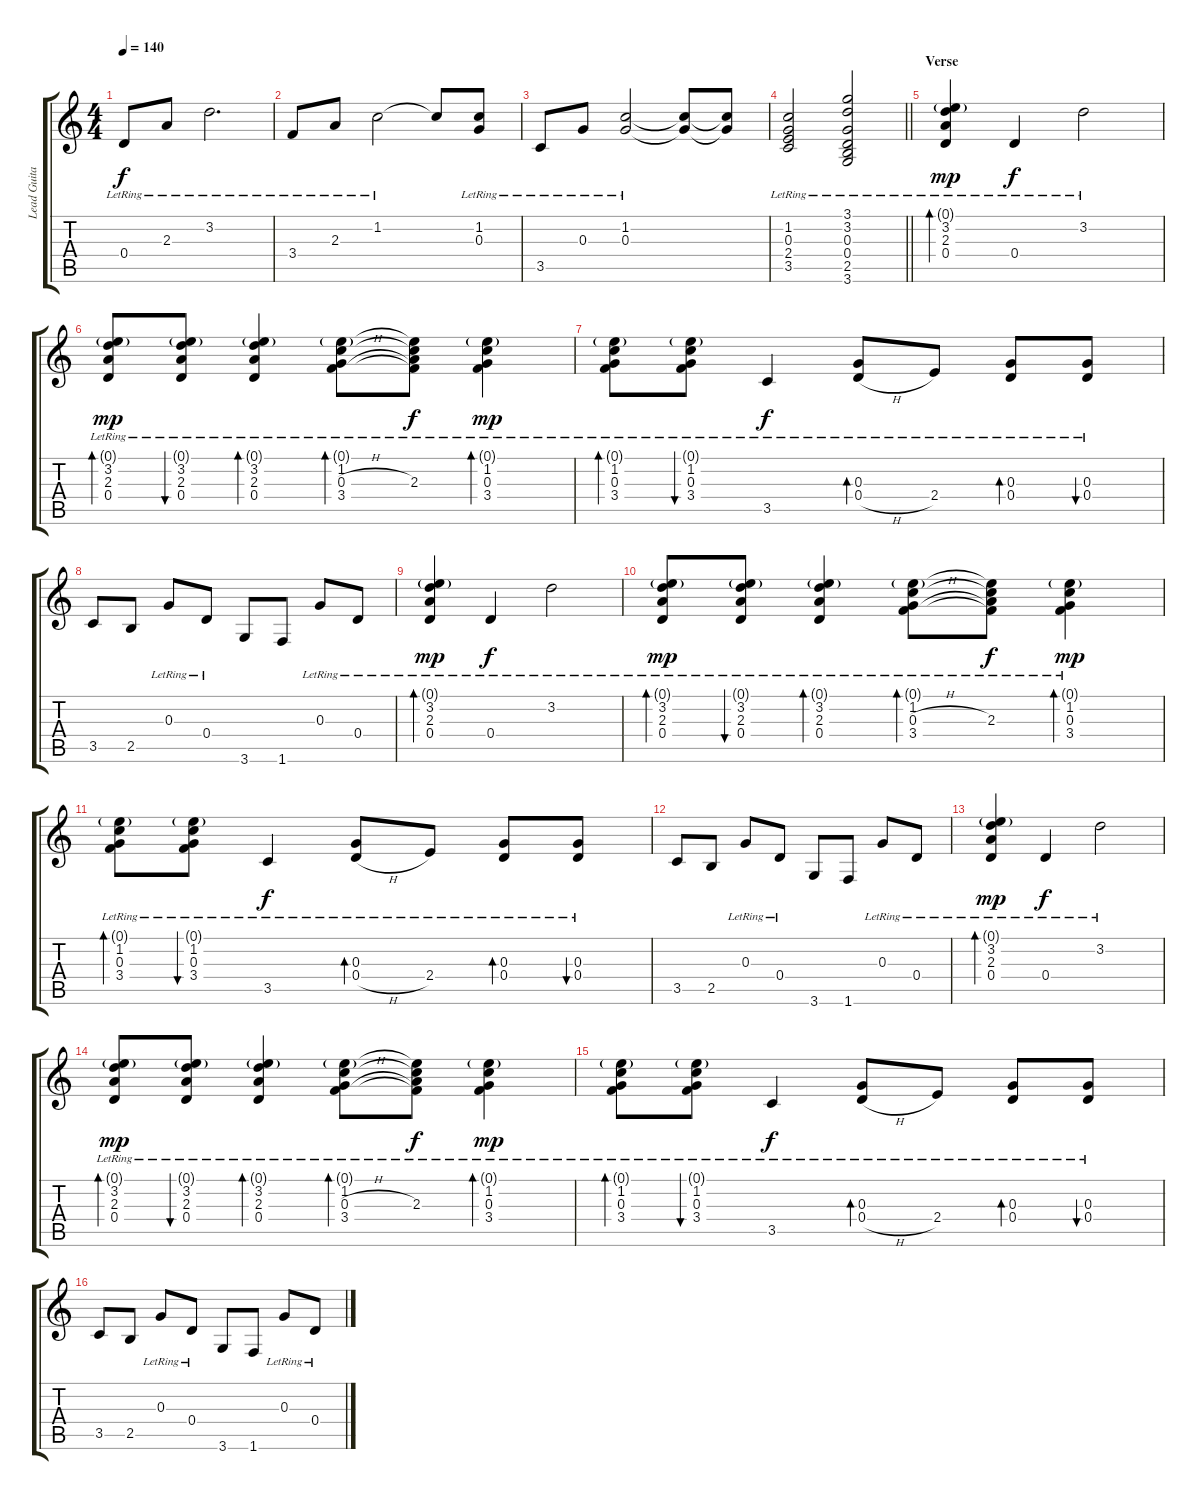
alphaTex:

\track ("Lead Guitar" "Lead Guita") {instrument acousticguitarsteel}
\staff {score tabs}
\tuning (E4 B3 G3 D3 A2 E2) {hide}
\ts (4 4)
\tempo 140
\clef g2
\ks c
0.4{lr}.8{dy f} 2.3{lr}.8 3.2{lr}.2{d} |
3.4{lr}.8 2.3{lr}.8 1.2{lr}.2 1.2{t}.8 (1.2{lr} 0.3).8 |
3.5{lr}.8 0.3{lr}.8 (1.2{lr} 0.3{lr}).2 (1.2{t} 0.3{t}).8 (1.2{t} 0.3{t}).8 |
\barLineRight lightlight
(1.2{lr} 0.3{lr} 2.4{lr} 3.5{lr}).2 (3.1 3.2{lr} 0.3{lr} 0.4{lr} 2.5{lr} 3.6).2 |
\section ("" "Verse")
(0.1{g lr} 3.2{lr} 2.3{lr} 0.4{lr}).4{bd 240 dy mp} 0.4{lr}.4{dy f} 3.2{lr}.2 |
(0.1{g} 3.2 2.3 0.4{lr}).8{bd 240 dy mp} (0.1{g} 3.2 2.3 0.4{lr}).8{bu 240} (0.1{g} 3.2 2.3 0.4{lr}).4{bd 240} (0.1{g} 1.2 0.3{h} 3.4{lr}).8{bd 240} (0.1{t} 1.2{t} 2.3{lr} 3.4{t}).8{dy f} (0.1{g} 1.2 0.3 3.4{lr}).4{bd 240 dy mp} |
(0.1{g lr} 1.2{lr} 0.3{lr} 3.4{lr}).8{bd 240} (0.1{g lr} 1.2{lr} 0.3{lr} 3.4{lr}).8{bu 240} 3.5{lr}.4{dy f} (0.3{lr} 0.4{h lr}).8{bd 240} 2.4{lr}.8 (0.3{lr} 0.4{lr}).8{bd 240} (0.3 0.4{lr}).8{bu 240} |
3.5.8 2.5.8 0.3{lr}.8 0.4{lr}.8 3.6.8 1.6.8 0.3{lr}.8 0.4{lr}.8 |
(0.1{g lr} 3.2{lr} 2.3{lr} 0.4{lr}).4{bd 240 dy mp} 0.4{lr}.4{dy f} 3.2{lr}.2 |
(0.1{g} 3.2 2.3 0.4{lr}).8{bd 240 dy mp} (0.1{g} 3.2 2.3 0.4{lr}).8{bu 240} (0.1{g} 3.2 2.3 0.4{lr}).4{bd 240} (0.1{g} 1.2 0.3{h} 3.4{lr}).8{bd 240} (0.1{t} 1.2{t} 2.3{lr} 3.4{t}).8{dy f} (0.1{g} 1.2 0.3 3.4{lr}).4{bd 240 dy mp} |
(0.1{g lr} 1.2{lr} 0.3{lr} 3.4{lr}).8{bd 240} (0.1{g lr} 1.2{lr} 0.3{lr} 3.4{lr}).8{bu 240} 3.5{lr}.4{dy f} (0.3{lr} 0.4{h lr}).8{bd 240} 2.4{lr}.8 (0.3{lr} 0.4{lr}).8{bd 240} (0.3 0.4{lr}).8{bu 240} |
3.5.8 2.5.8 0.3{lr}.8 0.4{lr}.8 3.6.8 1.6.8 0.3{lr}.8 0.4{lr}.8 |
(0.1{g lr} 3.2{lr} 2.3{lr} 0.4{lr}).4{bd 240 dy mp} 0.4{lr}.4{dy f} 3.2{lr}.2 |
(0.1{g} 3.2 2.3 0.4{lr}).8{bd 240 dy mp} (0.1{g} 3.2 2.3 0.4{lr}).8{bu 240} (0.1{g} 3.2 2.3 0.4{lr}).4{bd 240} (0.1{g} 1.2 0.3{h} 3.4{lr}).8{bd 240} (0.1{t} 1.2{t} 2.3{lr} 3.4{t}).8{dy f} (0.1{g} 1.2 0.3 3.4{lr}).4{bd 240 dy mp} |
(0.1{g lr} 1.2{lr} 0.3{lr} 3.4{lr}).8{bd 240} (0.1{g lr} 1.2{lr} 0.3{lr} 3.4{lr}).8{bu 240} 3.5{lr}.4{dy f} (0.3{lr} 0.4{h lr}).8{bd 240} 2.4{lr}.8 (0.3{lr} 0.4{lr}).8{bd 240} (0.3 0.4{lr}).8{bu 240} |
3.5.8 2.5.8 0.3{lr}.8 0.4{lr}.8 3.6.8 1.6.8 0.3{lr}.8 0.4{lr}.8
